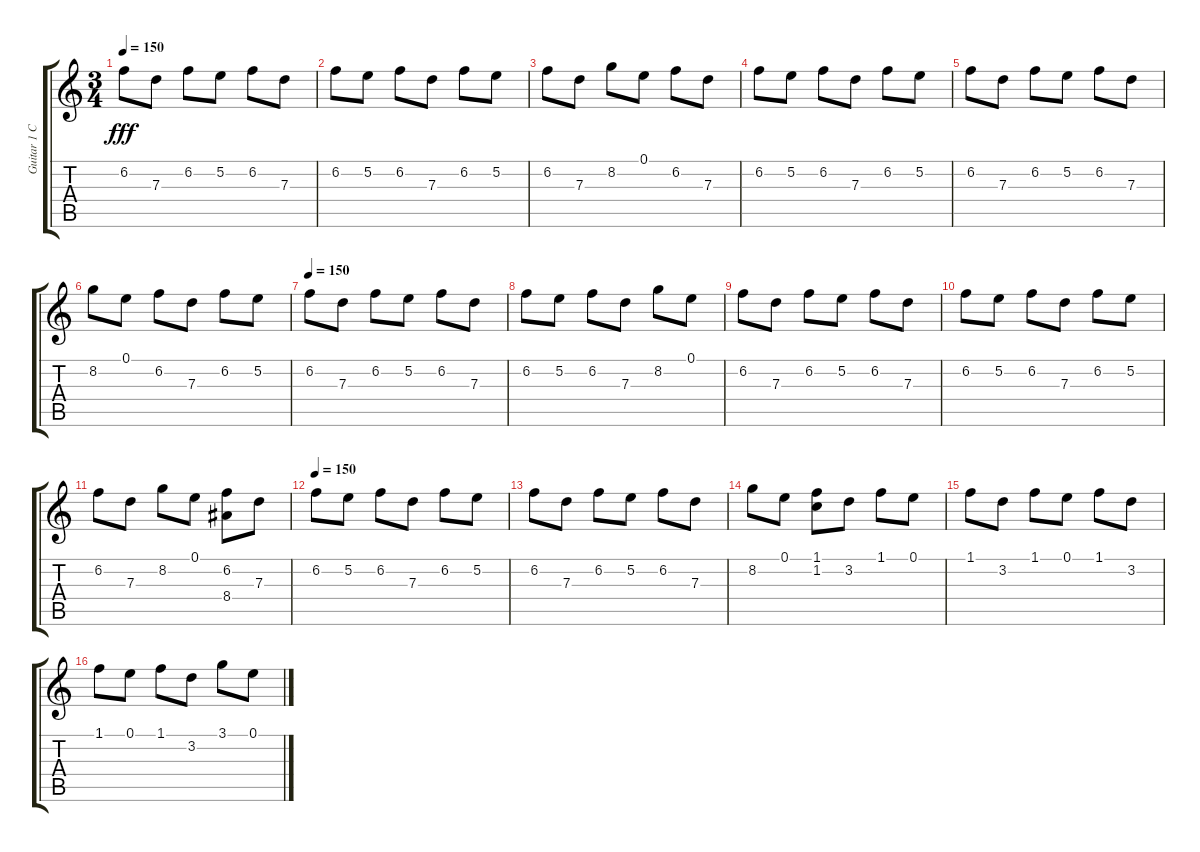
\track ("Guitar 1 Clean Parts (Finger Pick)" "Guitar 1 C") {instrument electricguitarclean}
\staff {score tabs}
\tuning (E4 B3 G3 D3 A2 E2) {hide}
\ts (3 4)
\tempo 150
\clef g2
\ks c
6.2.8{dy fff} 7.3.8 6.2.8 5.2.8 6.2.8 7.3.8 |
6.2.8 5.2.8 6.2.8 7.3.8 6.2.8 5.2.8 |
6.2.8 7.3.8 8.2.8 0.1.8 6.2.8 7.3.8 |
6.2.8 5.2.8 6.2.8 7.3.8 6.2.8 5.2.8 |
6.2.8 7.3.8 6.2.8 5.2.8 6.2.8 7.3.8 |
8.2.8 0.1.8 6.2.8 7.3.8 6.2.8 5.2.8 |
\tempo 150
6.2.8 7.3.8 6.2.8 5.2.8 6.2.8 7.3.8 |
6.2.8 5.2.8 6.2.8 7.3.8 8.2.8 0.1.8 |
6.2.8 7.3.8 6.2.8 5.2.8 6.2.8 7.3.8 |
6.2.8 5.2.8 6.2.8 7.3.8 6.2.8 5.2.8 |
6.2.8 7.3.8 8.2.8 0.1.8 (6.2 8.4).8 7.3.8 |
\tempo 150
6.2.8 5.2.8 6.2.8 7.3.8 6.2.8 5.2.8 |
6.2.8 7.3.8 6.2.8 5.2.8 6.2.8 7.3.8 |
8.2.8 0.1.8 (1.1 1.2).8 3.2.8 1.1.8 0.1.8 |
1.1.8 3.2.8 1.1.8 0.1.8 1.1.8 3.2.8 |
1.1.8 0.1.8 1.1.8 3.2.8 3.1.8 0.1.8
